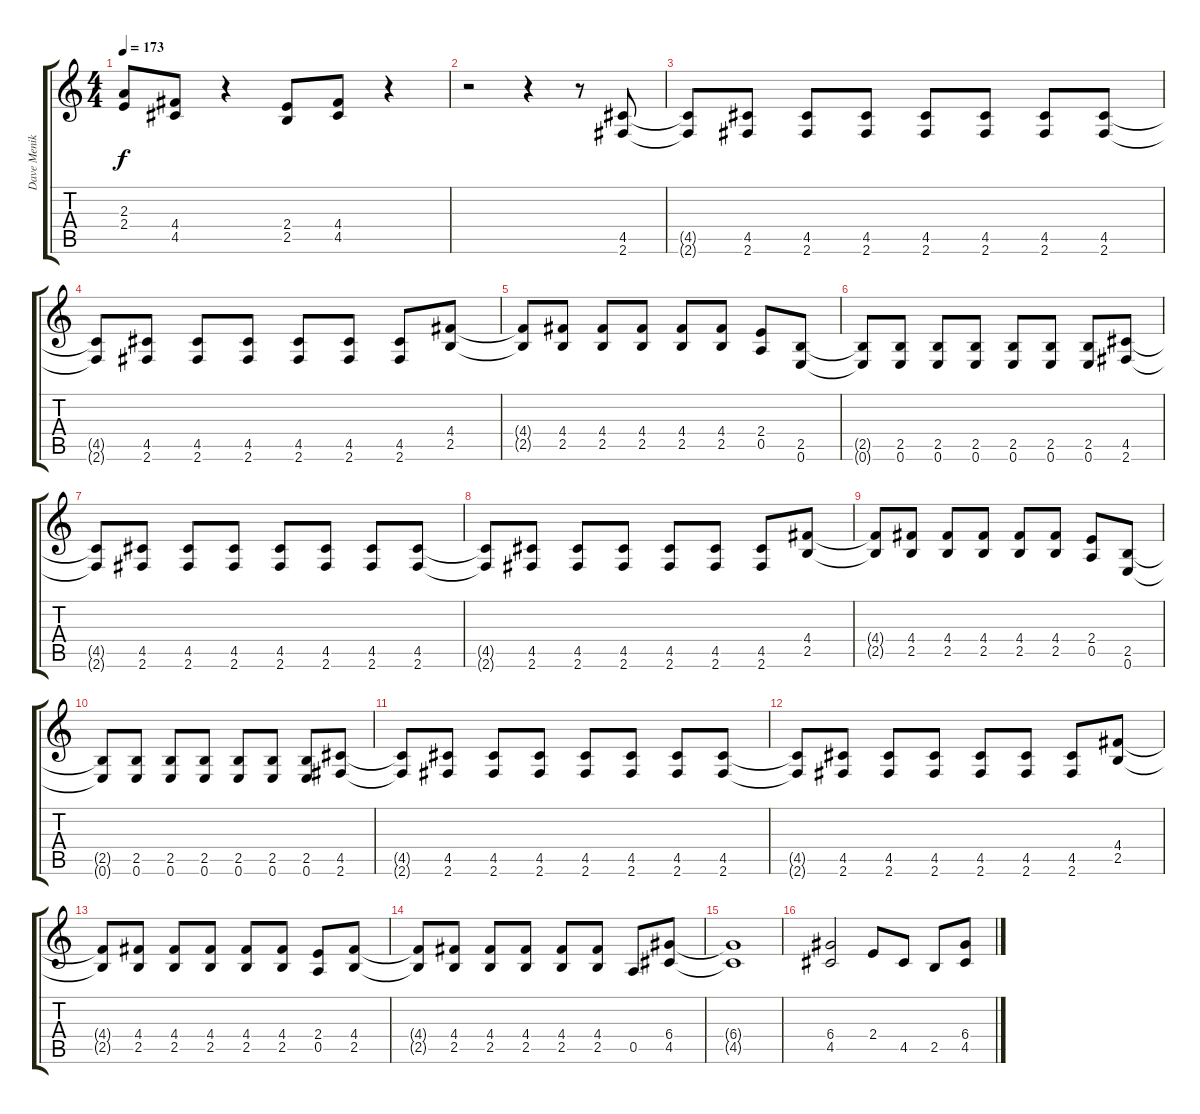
\track ("Dave Meniketti" "Dave Menik") {instrument distortionguitar}
\staff {score tabs}
\tuning (E4 B3 G3 D3 A2 E2) {hide}
\ts (4 4)
\tempo 173
\clef g2
\ks c
(2.3 2.4).8{dy f} (4.4 4.5).8 r.4 (2.4 2.5).8 (4.4 4.5).8 r.4 |
r.2 r.4 r.8 (4.5 2.6).8 |
(4.5{t} 2.6{t}).8 (4.5 2.6).8 (4.5 2.6).8 (4.5 2.6).8 (4.5 2.6).8 (4.5 2.6).8 (4.5 2.6).8 (4.5 2.6).8 |
(4.5{t} 2.6{t}).8 (4.5 2.6).8 (4.5 2.6).8 (4.5 2.6).8 (4.5 2.6).8 (4.5 2.6).8 (4.5 2.6).8 (4.4 2.5).8 |
(4.4{t} 2.5{t}).8 (4.4 2.5).8 (4.4 2.5).8 (4.4 2.5).8 (4.4 2.5).8 (4.4 2.5).8 (2.4 0.5).8 (2.5 0.6).8 |
(2.5{t} 0.6{t}).8 (2.5 0.6).8 (2.5 0.6).8 (2.5 0.6).8 (2.5 0.6).8 (2.5 0.6).8 (2.5 0.6).8 (4.5 2.6).8 |
(4.5{t} 2.6{t}).8 (4.5 2.6).8 (4.5 2.6).8 (4.5 2.6).8 (4.5 2.6).8 (4.5 2.6).8 (4.5 2.6).8 (4.5 2.6).8 |
(4.5{t} 2.6{t}).8 (4.5 2.6).8 (4.5 2.6).8 (4.5 2.6).8 (4.5 2.6).8 (4.5 2.6).8 (4.5 2.6).8 (4.4 2.5).8 |
(4.4{t} 2.5{t}).8 (4.4 2.5).8 (4.4 2.5).8 (4.4 2.5).8 (4.4 2.5).8 (4.4 2.5).8 (2.4 0.5).8 (2.5 0.6).8 |
(2.5{t} 0.6{t}).8 (2.5 0.6).8 (2.5 0.6).8 (2.5 0.6).8 (2.5 0.6).8 (2.5 0.6).8 (2.5 0.6).8 (4.5 2.6).8 |
(4.5{t} 2.6{t}).8 (4.5 2.6).8 (4.5 2.6).8 (4.5 2.6).8 (4.5 2.6).8 (4.5 2.6).8 (4.5 2.6).8 (4.5 2.6).8 |
(4.5{t} 2.6{t}).8 (4.5 2.6).8 (4.5 2.6).8 (4.5 2.6).8 (4.5 2.6).8 (4.5 2.6).8 (4.5 2.6).8 (4.4 2.5).8 |
(4.4{t} 2.5{t}).8 (4.4 2.5).8 (4.4 2.5).8 (4.4 2.5).8 (4.4 2.5).8 (4.4 2.5).8 (2.4 0.5).8 (4.4 2.5).8 |
(4.4{t} 2.5{t}).8 (4.4 2.5).8 (4.4 2.5).8 (4.4 2.5).8 (4.4 2.5).8 (4.4 2.5).8 0.5.8 (6.4 4.5).8 |
(6.4{t} 4.5{t}).1 |
(6.4 4.5).2 2.4.8 4.5.8 2.5.8 (6.4 4.5).8
